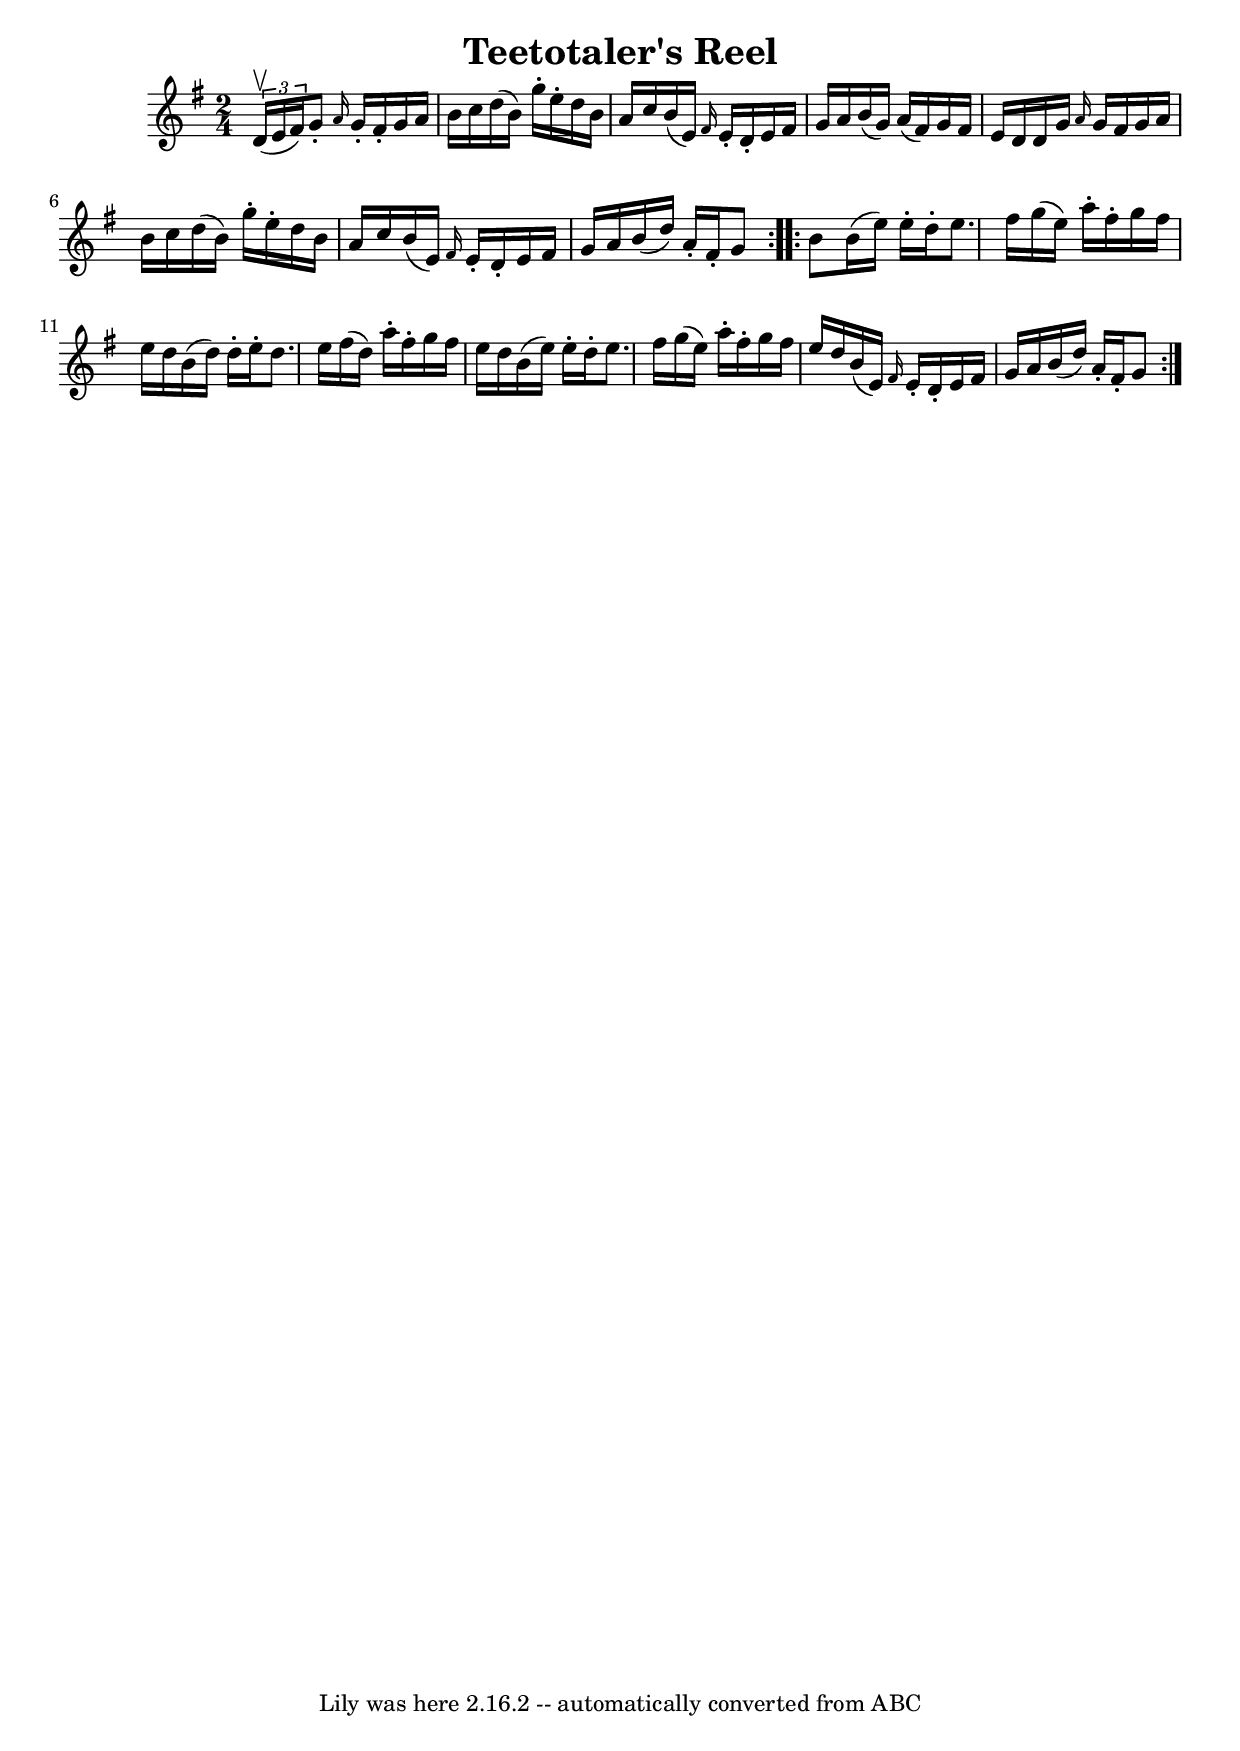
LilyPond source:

\version "2.7.40"
\include "Mammoth.ily"
\header {
	%% book = "Ryan's Mammoth Collection"
	crossRefNumber = "1"
	footnotes = ""
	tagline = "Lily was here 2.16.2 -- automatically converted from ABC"
	title = "Teetotaler's Reel"
}
voicedefault =  {


\repeat volta 2 {
\time 2/4 \key g \major   \times 2/3 { d'16^\upbow(e'16 fis'16) } 
|
 g'8 -. \grace { a'16  } g'16 -. fis'16 -. g'16 a'16    
b'16 c''16  |
 d''16 (b'16) g''16 -. e''16 -. d''16    
b'16 a'16 c''16  |
 b'16 (e'16) \grace { fis'16  }   
e'16 -. d'16 -. e'16 fis'16 g'16 a'16  |
 b'16 (g'16  
-) a'16 (fis'16) g'16 fis'16 e'16 d'16  |
 d'16    
g'16  \grace { a'16  } g'16 fis'16 g'16 a'16 b'16 c''16  
|
 d''16 (b'16) g''16 -. e''16 -. d''16 b'16 a'16    
c''16  |
 b'16 (e'16) \grace { fis'16  } e'16 -. d'16 -.   
e'16 fis'16 g'16 a'16  |
 b'16 (d''16) a'16 -.   
fis'16 -. g'8  } \repeat volta 2 { b'8  |
 b'16 (e''16)   
e''16 -. d''16 -. e''8. fis''16  |
 g''16 (e''16) a''16 
-. fis''16 -. g''16 fis''16 e''16 d''16  |
 b'16 (d''16 
) d''16 -. e''16 -. d''8. e''16  |
 fis''16 (d''16)   
a''16 -. fis''16 -. g''16 fis''16 e''16 d''16  |
 b'16 (
 e''16) e''16 -. d''16 -. e''8. fis''16  |
 g''16 (
e''16) a''16 -. fis''16 -. g''16 fis''16 e''16 d''16  
|
 b'16 (e'16) \grace { fis'16  } e'16 -. d'16 -. e'16   
 fis'16 g'16 a'16  |
 b'16 (d''16) a'16 -. fis'16 -.   
g'8  }   
}

\score{
    <<

	\context Staff="default"
	{
	    \voicedefault 
	}

    >>
	\layout {
	}
	\midi {}
}
